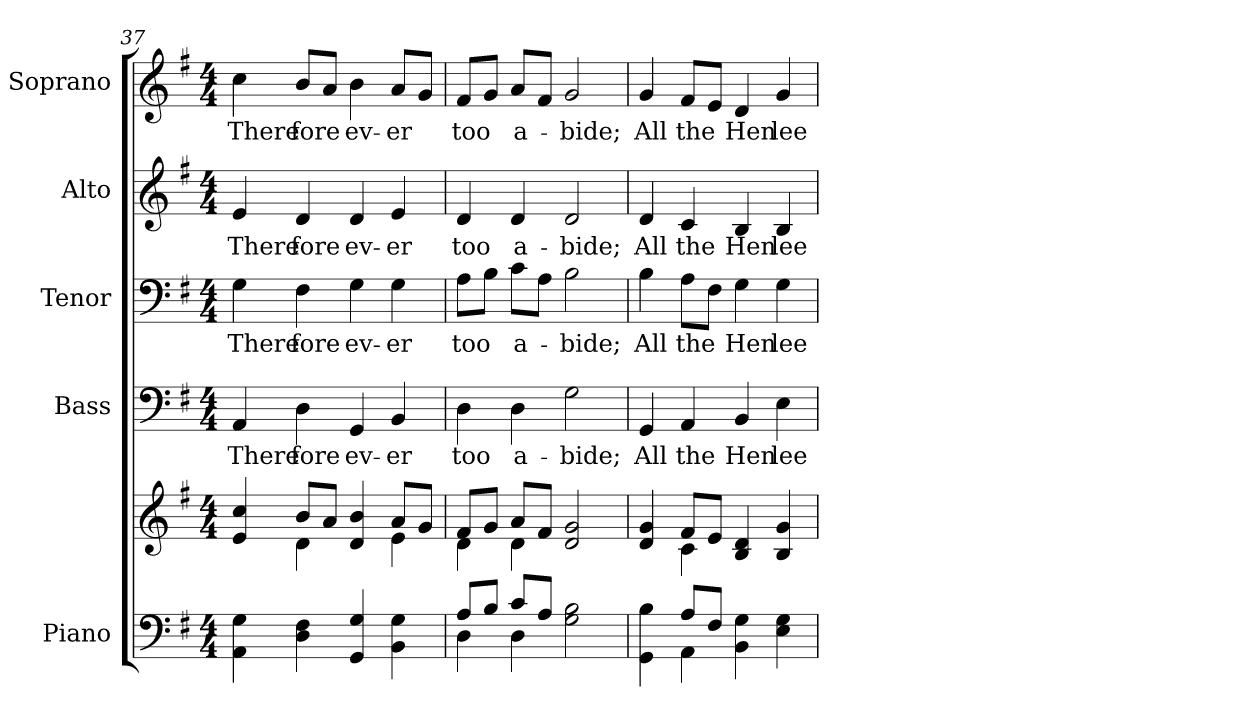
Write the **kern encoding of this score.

**kern	**kern	**kern	**text	**kern	**text	**kern	**text	**kern	**text
*part5	*part5	*part4	*part4	*part3	*part3	*part2	*part2	*part1	*part1
*staff6	*staff5	*staff4	*staff4	*staff3	*staff3	*staff2	*staff2	*staff1	*staff1
*I"Piano	*	*I"Bass	*	*I"Tenor	*	*I"Alto	*	*I"Soprano	*
*I'Pno.	*	*I'B.	*	*I'T.	*	*I'A.	*	*I'S.	*
!!LO:PB:g=z
*clefF4	*clefG2	*clefF4	*	*clefF4	*	*clefG2	*	*clefG2	*
*k[f#]	*k[f#]	*k[f#]	*	*k[f#]	*	*k[f#]	*	*k[f#]	*
*G:	*G:	*G:	*	*G:	*	*G:	*	*G:	*
*M4/4	*M4/4	*M4/4	*	*M4/4	*	*M4/4	*	*M4/4	*
=37	=37	=37	=37	=37	=37	=37	=37	=37	=37
*	*^	*	*	*	*	*	*	*	*
!	!	!	!	!LO:LY:b:color=#000000	!	!	!	!	!	!
!	!	!	!	!	!	!LO:LY:b:color=#000000	!	!	!	!
!	!	!	!	!	!	!	!	!LO:LY:b:color=#000000	!	!
!	!	!	!	!	!	!	!	!	!	!LO:LY:b:color=#000000
4AAi\ 4Gi	4ei/ 4cci	4ryy	4AAi/	There	4Gi\	There	4ei/	There	4cci\	There
!	!	!	!	!LO:LY:b:color=#000000	!	!	!	!	!	!
!	!	!	!	!	!	!LO:LY:b:color=#000000	!	!	!	!
!	!	!	!	!	!	!	!	!LO:LY:b:color=#000000	!	!
!	!	!	!	!	!	!	!	!	!	!LO:LY:b:color=#000000
4Di\ 4F#i	8bi/L	4di\	4Di\	fore	4F#i\	fore	4di/	fore	8bi/L	fore
.	8ai/J	.	.	.	.	.	.	.	8ai/J	.
!	!	!	!	!LO:LY:b:color=#000000	!	!	!	!	!	!
!	!	!	!	!	!	!LO:LY:b:color=#000000	!	!	!	!
!	!	!	!	!	!	!	!	!LO:LY:b:color=#000000	!	!
!	!	!	!	!	!	!	!	!	!	!LO:LY:b:color=#000000
4GGi/ 4Gi	4di/ 4bi	4ryy	4GGi/	ev-	4Gi\	ev-	4di/	ev-	4bi\	ev-
!	!	!	!	!LO:LY:b:color=#000000	!	!	!	!	!	!
!	!	!	!	!	!	!LO:LY:b:color=#000000	!	!	!	!
!	!	!	!	!	!	!	!	!LO:LY:b:color=#000000	!	!
!	!	!	!	!	!	!	!	!	!	!LO:LY:b:color=#000000
4BBi\ 4Gi	8ai/L	4ei\	4BBi/	-er	4Gi\	-er	4ei/	-er	8ai/L	-er
.	8gi/J	.	.	.	.	.	.	.	8gi/J	.
=38	=38	=38	=38	=38	=38	=38	=38	=38	=38	=38
*^	*	*	*	*	*	*	*	*	*	*
!	!	!	!	!	!LO:LY:b:color=#000000	!	!	!	!	!	!
!	!	!	!	!	!	!	!LO:LY:b:color=#000000	!	!	!	!
!	!	!	!	!	!	!	!	!	!LO:LY:b:color=#000000	!	!
!	!	!	!	!	!	!	!	!	!	!	!LO:LY:b:color=#000000
8Ai/L	4Di\	8f#i/L	4di\	4Di\	too	8Ai\L	too	4di/	too	8f#i/L	too
8Bi/J	.	8gi/J	.	.	.	8Bi\J	.	.	.	8gi/J	.
!	!	!	!	!	!LO:LY:b:color=#000000	!	!	!	!	!	!
!	!	!	!	!	!	!	!LO:LY:b:color=#000000	!	!	!	!
!	!	!	!	!	!	!	!	!	!LO:LY:b:color=#000000	!	!
!	!	!	!	!	!	!	!	!	!	!	!LO:LY:b:color=#000000
8ci/L	4Di\	8ai/L	4di\	4Di\	a-	8ci\L	a-	4di/	a-	8ai/L	a-
8Ai/J	.	8f#i/J	.	.	.	8Ai\J	.	.	.	8f#i/J	.
!	!	!	!	!	!LO:LY:b:color=#000000	!	!	!	!	!	!
!	!	!	!	!	!	!	!LO:LY:b:color=#000000	!	!	!	!
!	!	!	!	!	!	!	!	!	!LO:LY:b:color=#000000	!	!
!	!	!	!	!	!	!	!	!	!	!	!LO:LY:b:color=#000000
2Gi\ 2Bi	2ryy	2di/ 2gi	2ryy	2Gi\	-bide;	2Bi\	-bide;	2di/	-bide;	2gi/	-bide;
!!LO:PB:g=z
=39	=39	=39	=39	=39	=39	=39	=39	=39	=39	=39	=39
!	!	!	!	!	!LO:LY:b:color=#000000	!	!	!	!	!	!
!	!	!	!	!	!	!	!LO:LY:b:color=#000000	!	!	!	!
!	!	!	!	!	!	!	!	!	!LO:LY:b:color=#000000	!	!
!	!	!	!	!	!	!	!	!	!	!	!LO:LY:b:color=#000000
4GGi\ 4Bi	4ryy	4di/ 4gi	4ryy	4GGi/	All	4Bi\	All	4di/	All	4gi/	All
!	!	!	!	!	!LO:LY:b:color=#000000	!	!	!	!	!	!
!	!	!	!	!	!	!	!LO:LY:b:color=#000000	!	!	!	!
!	!	!	!	!	!	!	!	!	!LO:LY:b:color=#000000	!	!
!	!	!	!	!	!	!	!	!	!	!	!LO:LY:b:color=#000000
8Ai/L	4AAi\	8f#i/L	4ci\	4AAi/	the	8Ai\L	the	4ci/	the	8f#i/L	the
8F#i/J	.	8ei/J	.	.	.	8F#i\J	.	.	.	8ei/J	.
!	!	!	!	!	!LO:LY:b:color=#000000	!	!	!	!	!	!
!	!	!	!	!	!	!	!LO:LY:b:color=#000000	!	!	!	!
!	!	!	!	!	!	!	!	!	!LO:LY:b:color=#000000	!	!
!	!	!	!	!	!	!	!	!	!	!	!LO:LY:b:color=#000000
4BBi\ 4Gi	2ryy	4Bi/ 4di	2ryy	4BBi/	Hen	4Gi\	Hen	4Bi/	Hen	4di/	Hen
!	!	!	!	!	!LO:LY:b:color=#000000	!	!	!	!	!	!
!	!	!	!	!	!	!	!LO:LY:b:color=#000000	!	!	!	!
!	!	!	!	!	!	!	!	!	!LO:LY:b:color=#000000	!	!
!	!	!	!	!	!	!	!	!	!	!	!LO:LY:b:color=#000000
4Ei\ 4Gi	.	4Bi/ 4gi	.	4Ei\	lee	4Gi\	lee	4Bi/	lee	4gi/	lee
*v	*v	*	*	*	*	*	*	*	*	*	*
*	*v	*v	*	*	*	*	*	*	*	*
=	=	=	=	=	=	=	=	=	=
*-	*-	*-	*-	*-	*-	*-	*-	*-	*-
